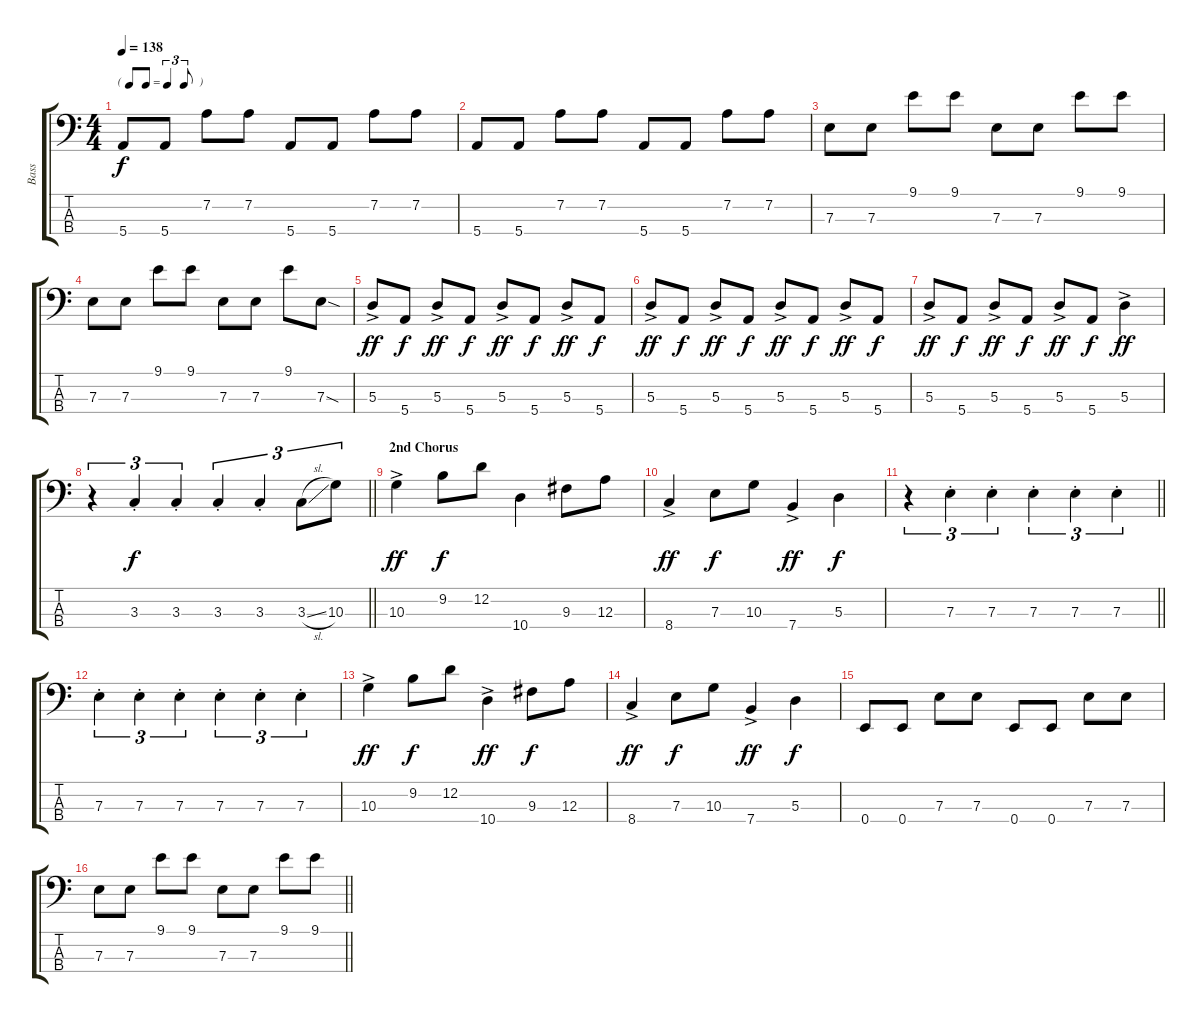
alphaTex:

\track ("Bass" "Bass") {instrument electricbassfinger}
\staff {score tabs}
\tuning (G2 D2 A1 E1) {hide}
\ts (4 4)
\tf triplet8th
\tempo 138
\clef f4
\ks c
5.4.8{dy f} 5.4.8 7.2.8 7.2.8 5.4.8 5.4.8 7.2.8 7.2.8 |
5.4.8 5.4.8 7.2.8 7.2.8 5.4.8 5.4.8 7.2.8 7.2.8 |
7.3.8 7.3.8 9.1.8 9.1.8 7.3.8 7.3.8 9.1.8 9.1.8 |
7.3.8 7.3.8 9.1.8 9.1.8 7.3.8 7.3.8 9.1.8 7.3{sod}.8 |
5.3{ac}.8{dy ff} 5.4.8{dy f} 5.3{ac}.8{dy ff} 5.4.8{dy f} 5.3{ac}.8{dy ff} 5.4.8{dy f} 5.3{ac}.8{dy ff} 5.4.8{dy f} |
5.3{ac}.8{dy ff} 5.4.8{dy f} 5.3{ac}.8{dy ff} 5.4.8{dy f} 5.3{ac}.8{dy ff} 5.4.8{dy f} 5.3{ac}.8{dy ff} 5.4.8{dy f} |
5.3{ac}.8{dy ff} 5.4.8{dy f} 5.3{ac}.8{dy ff} 5.4.8{dy f} 5.3{ac}.8{dy ff} 5.4.8{dy f} 5.3{ac}.4{dy ff} |
\barLineRight lightlight
r.4{tu (3 2)} 3.3{st}.4{tu (3 2) dy f} 3.3{st}.4{tu (3 2)} 3.3{st}.4{tu (3 2)} 3.3{st}.4{tu (3 2)} 3.3{sl}.8{tu (3 2)} 10.3.8{tu (3 2)} |
\section ("" "2nd Chorus")
10.3{ac}.4{dy ff} 9.2.8{dy f} 12.2.8 10.4.4 9.3.8 12.3.8 |
8.4{ac}.4{dy ff} 7.3.8{dy f} 10.3.8 7.4{ac}.4{dy ff} 5.3.4{dy f} |
\barLineRight lightlight
r.4{tu (3 2)} 7.3{st}.4{tu (3 2)} 7.3{st}.4{tu (3 2)} 7.3{st}.4{tu (3 2)} 7.3{st}.4{tu (3 2)} 7.3{st}.4{tu (3 2)} |
7.3{st}.4{tu (3 2)} 7.3{st}.4{tu (3 2)} 7.3{st}.4{tu (3 2)} 7.3{st}.4{tu (3 2)} 7.3{st}.4{tu (3 2)} 7.3{st}.4{tu (3 2)} |
10.3{ac}.4{dy ff} 9.2.8{dy f} 12.2.8 10.4{ac}.4{dy ff} 9.3.8{dy f} 12.3.8 |
8.4{ac}.4{dy ff} 7.3.8{dy f} 10.3.8 7.4{ac}.4{dy ff} 5.3.4{dy f} |
0.4.8 0.4.8 7.3.8 7.3.8 0.4.8 0.4.8 7.3.8 7.3.8 |
\barLineRight lightlight
7.3.8 7.3.8 9.1.8 9.1.8 7.3.8 7.3.8 9.1.8 9.1.8
